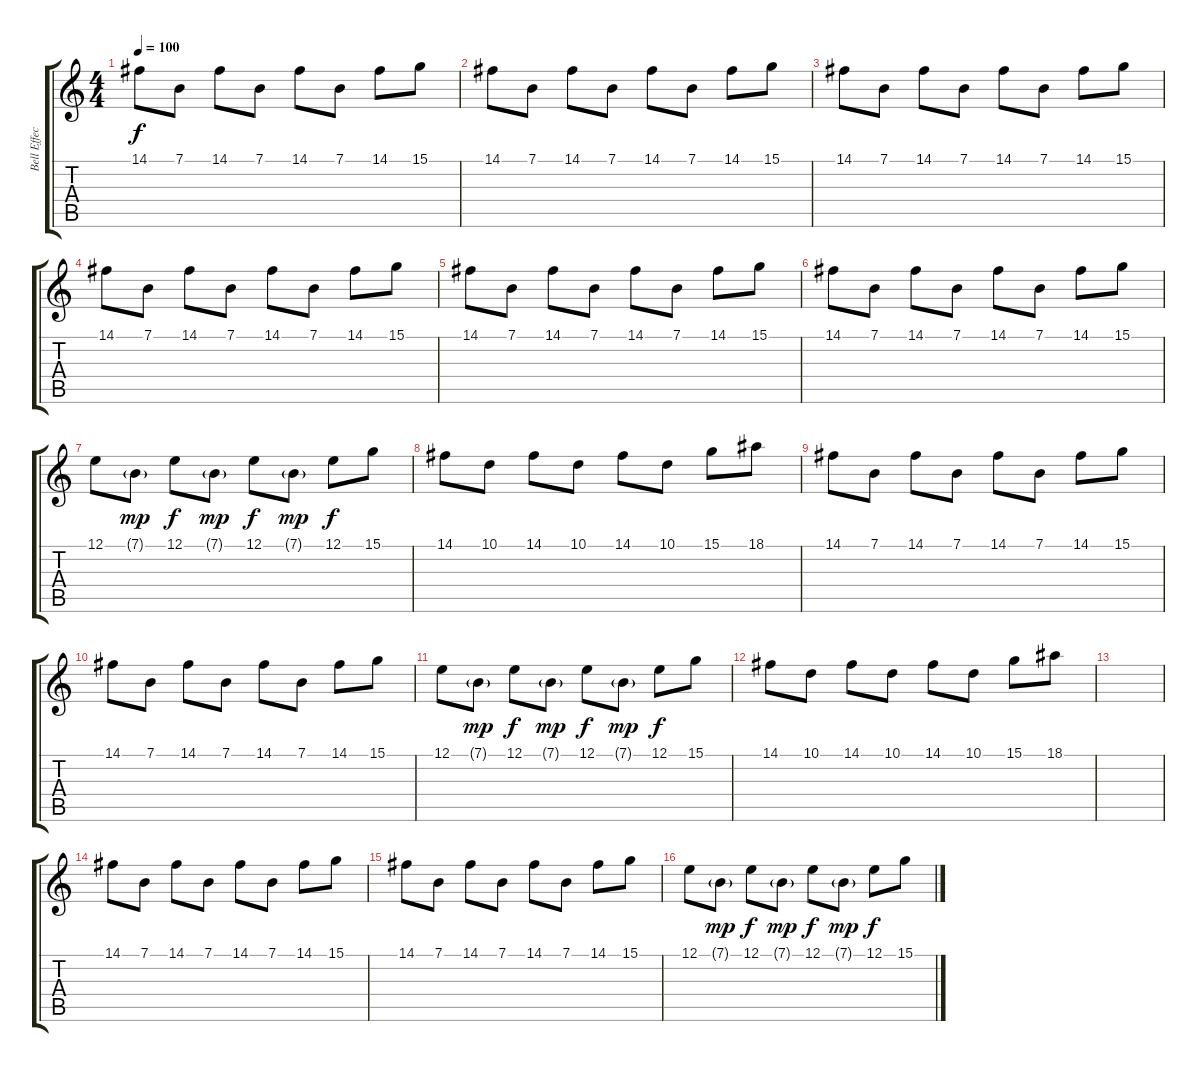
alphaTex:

\track ("Bell Effect " "Bell Effec") {instrument fx1rain}
\staff {score tabs}
\tuning (E4 B3 G3 D3 A2 E2) {hide}
\ts (4 4)
\tempo 100
\clef g2
\ks c
14.1.8{dy f volume 8 instrument fx1rain} 7.1.8 14.1.8 7.1.8 14.1.8 7.1.8 14.1.8 15.1.8 |
14.1.8{volume 12} 7.1.8 14.1.8 7.1.8 14.1.8 7.1.8 14.1.8 15.1.8 |
14.1.8 7.1.8 14.1.8 7.1.8 14.1.8 7.1.8 14.1.8 15.1.8 |
14.1.8 7.1.8 14.1.8 7.1.8 14.1.8 7.1.8 14.1.8 15.1.8 |
14.1.8{volume 8} 7.1.8 14.1.8 7.1.8 14.1.8 7.1.8 14.1.8 15.1.8 |
14.1.8 7.1.8 14.1.8 7.1.8 14.1.8 7.1.8 14.1.8 15.1.8 |
12.1.8 7.1{g}.8{dy mp} 12.1.8{dy f} 7.1{g}.8{dy mp} 12.1.8{dy f} 7.1{g}.8{dy mp} 12.1.8{dy f} 15.1.8 |
14.1.8 10.1.8 14.1.8 10.1.8 14.1.8 10.1.8 15.1.8 18.1.8 |
14.1.8{volume 8} 7.1.8 14.1.8 7.1.8 14.1.8 7.1.8 14.1.8 15.1.8 |
14.1.8 7.1.8 14.1.8 7.1.8 14.1.8 7.1.8 14.1.8 15.1.8 |
12.1.8 7.1{g}.8{dy mp} 12.1.8{dy f} 7.1{g}.8{dy mp} 12.1.8{dy f} 7.1{g}.8{dy mp} 12.1.8{dy f} 15.1.8 |
14.1.8 10.1.8 14.1.8 10.1.8 14.1.8 10.1.8 15.1.8 18.1.8 |
|
14.1.8{volume 8} 7.1.8 14.1.8 7.1.8 14.1.8 7.1.8 14.1.8 15.1.8 |
14.1.8 7.1.8 14.1.8 7.1.8 14.1.8 7.1.8 14.1.8 15.1.8 |
12.1.8 7.1{g}.8{dy mp} 12.1.8{dy f} 7.1{g}.8{dy mp} 12.1.8{dy f} 7.1{g}.8{dy mp} 12.1.8{dy f} 15.1.8
